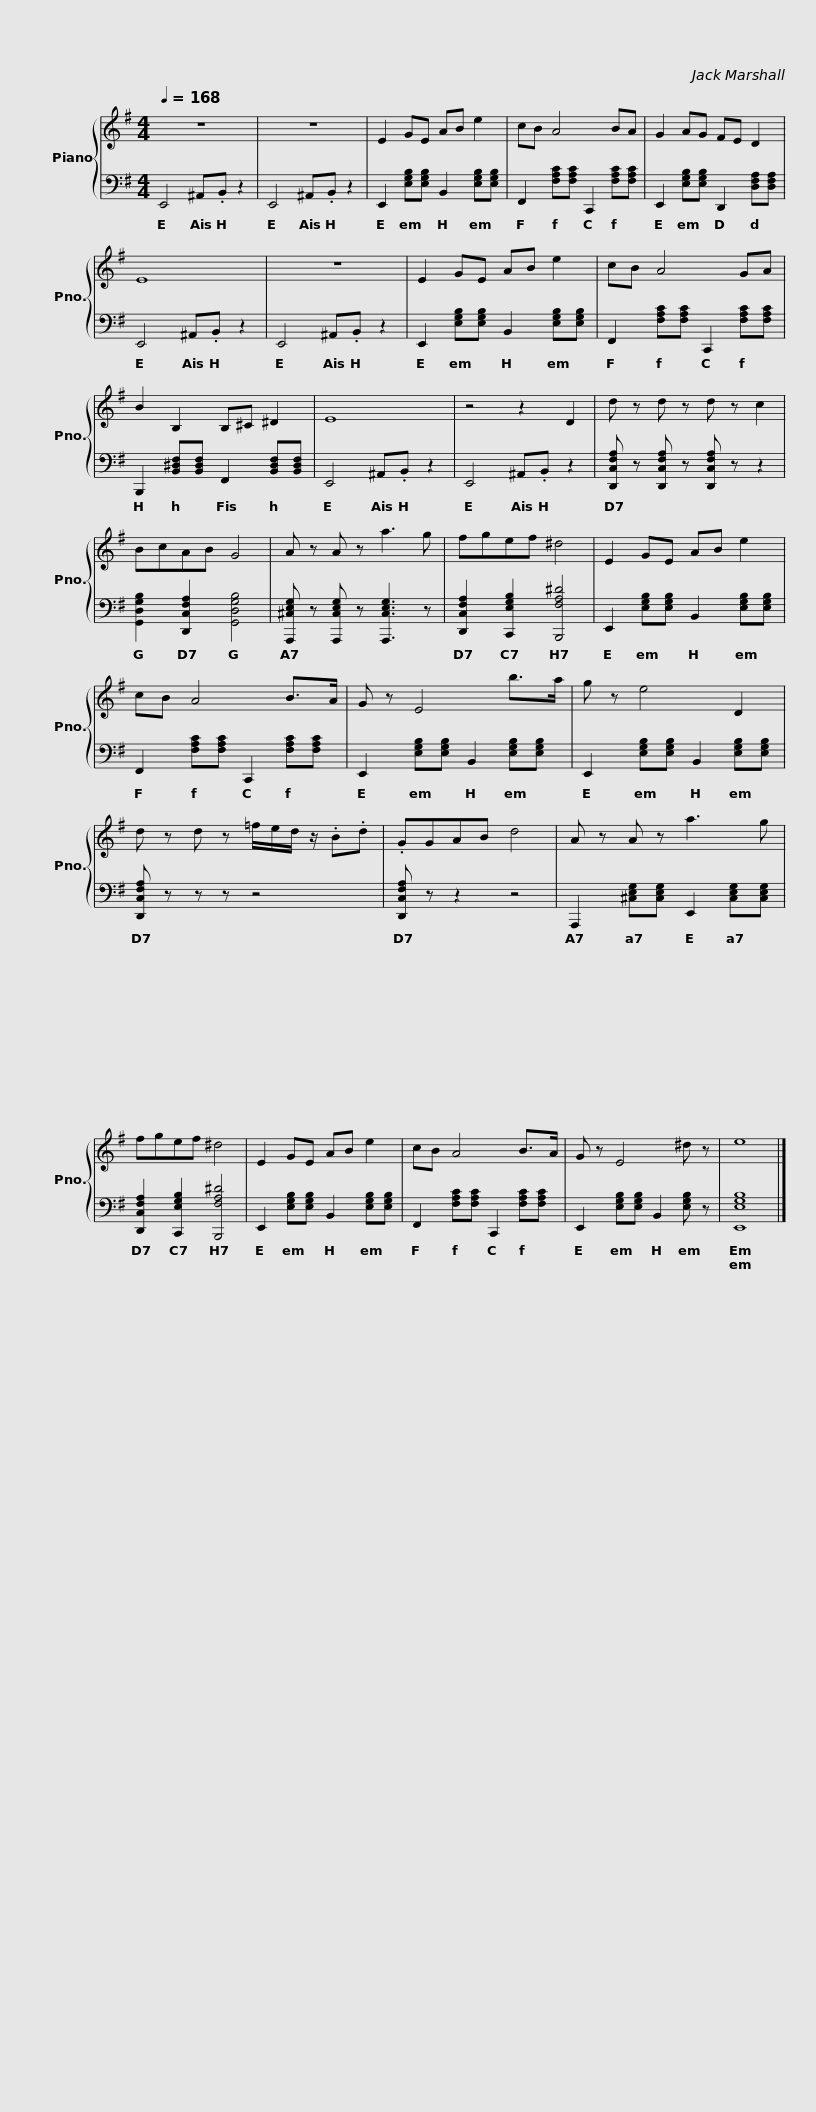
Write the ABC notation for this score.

X:1
%%score { 1 | 2 }
L:1/8
Q:1/4=168
M:4/4
I:linebreak $
K:G
U:s=!stemless!
V:1 treble
V:2 bass
V:1
 z8 | z8 | E2 GE AB e2 | cB A4 BA | G2 AG FE D2 |$ %5
 sE8 | z8 | E2 GE AB e2 | cB A4 GA | B2 B,2 B,^C ^D2 | %10
 sE8 |$ z4 z2 D2 | d z d z d z c2 | BcAB G4 | A z A z a3 g | %15
 fgef ^d4 | E2 GE AB e2 |$ cB A4 B>A | G z E4 b>a | g z e4 D2 | %20
 d z d z =f/e/d/ z/ .B.d | .GGAB d4 |$ A z A z a3 g | fgef ^d4 | E2 GE AB e2 | %25
 cB A4 B>A | G z E4 ^d z | se8 |] %28
V:2
 E,,4 ^A,,.B,, z2 | E,,4 ^A,,.B,, z2 | E,,2 [E,G,B,][E,G,B,] B,,2 [E,G,B,][E,G,B,] | F,,2 [F,A,C][F,A,C] C,,2 [F,A,C][F,A,C] | E,,2 [E,G,B,][E,G,B,] D,,2 [D,F,A,][D,F,A,] |$ %5
 E,,4 ^A,,.B,, z2 | E,,4 ^A,,.B,, z2 | E,,2 [E,G,B,][E,G,B,] B,,2 [E,G,B,][E,G,B,] | F,,2 [F,A,C][F,A,C] C,,2 [F,A,C][F,A,C] | B,,,2 [B,,^D,F,][B,,D,F,] F,,2 [B,,D,F,][B,,D,F,] | %10
 E,,4 ^A,,.B,, z2 |$ E,,4 ^A,,.B,, z2 | [D,,C,F,A,] z [D,,C,F,A,] z [D,,C,F,A,] z z2 | [G,,D,G,B,]2 [D,,C,F,A,]2 [G,,D,G,B,]4 | [A,,,^C,E,G,] z [A,,,C,E,G,] z [A,,,C,E,G,]3 z | %15
 [D,,C,F,A,]2 [C,,E,G,B,]2 [B,,,F,A,^D]4 | E,,2 [E,G,B,][E,G,B,] B,,2 [E,G,B,][E,G,B,] |$ F,,2 [F,A,C][F,A,C] C,,2 [F,A,C][F,A,C] | E,,2 [E,G,B,][E,G,B,] B,,2 [E,G,B,][E,G,B,] | E,,2 [E,G,B,][E,G,B,] B,,2 [E,G,B,][E,G,B,] | %20
 [D,,C,F,A,] z z z z4 | [D,,C,F,A,] z z2 z4 |$ A,,,2 [^C,E,G,][C,E,G,] E,,2 [C,E,G,][C,E,G,] | [D,,C,F,A,]2 [C,,E,G,B,]2 [B,,,F,A,^D]4 | E,,2 [E,G,B,][E,G,B,] B,,2 [E,G,B,][E,G,B,] | %25
 F,,2 [F,A,C][F,A,C] C,,2 [F,A,C][F,A,C] | E,,2 [E,G,B,][E,G,B,] B,,2 [E,G,B,] z | s[E,,E,G,B,]8 |] %28
